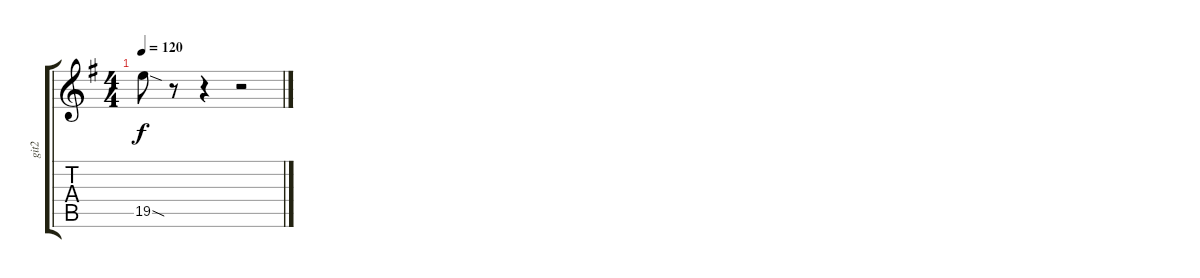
\track ("git2" "git2") {instrument distortionguitar}
\staff {score tabs}
\tuning (E4 B3 G3 D3 A2 E2) {hide}
\ts (4 4)
\tempo 120
\clef g2
\ks eminor
19.5{sod}.8{dy f} r.8 r.4 r.2
